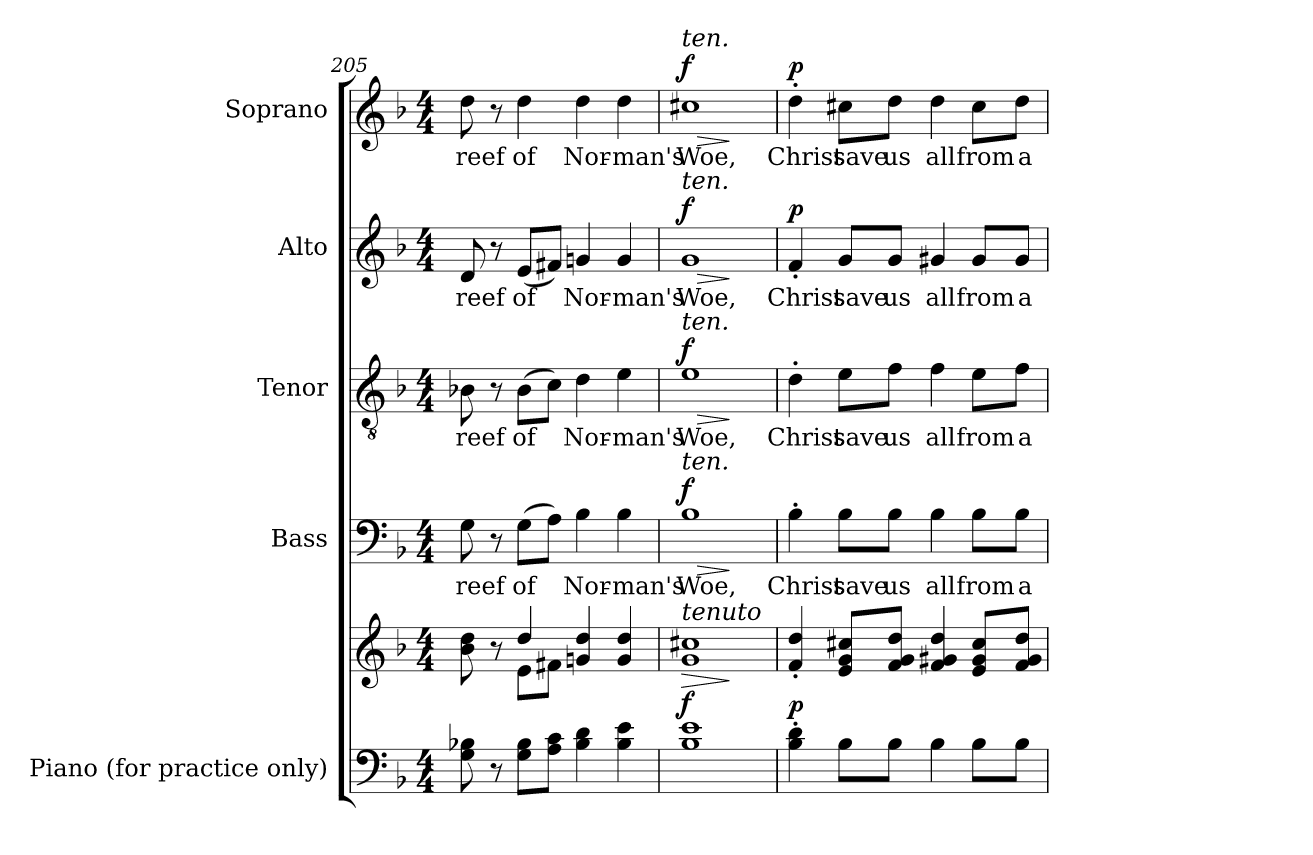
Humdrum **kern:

**kern	**kern	**dynam	**kern	**text	**dynam	**kern	**text	**dynam	**kern	**text	**dynam	**kern	**text	**dynam
*part5	*part5	*part5	*part4	*part4	*part4	*part3	*part3	*part3	*part2	*part2	*part2	*part1	*part1	*part1
*staff6	*staff5	*staff5/6	*staff4	*staff4	*staff4	*staff3	*staff3	*staff3	*staff2	*staff2	*staff2	*staff1	*staff1	*staff1
*I"Piano (for  practice only)	*	*	*I"Bass	*	*	*I"Tenor	*	*	*I"Alto	*	*	*I"Soprano	*	*
*I'Pno.	*	*	*I'B.	*	*	*I'T.	*	*	*I'A.	*	*	*I'S.	*	*
*clefF4	*clefG2	*	*clefF4	*	*	*clefGv2	*	*	*clefG2	*	*	*clefG2	*	*
*	*	*	*	*	*	*ITrd7c12	*	*	*	*	*	*	*	*
*k[b-]	*k[b-]	*	*k[b-]	*	*	*k[b-]	*	*	*k[b-]	*	*	*k[b-]	*	*
*F:	*F:	*	*F:	*	*	*F:	*	*	*F:	*	*	*F:	*	*
*M4/4	*M4/4	*	*M4/4	*	*	*M4/4	*	*	*M4/4	*	*	*M4/4	*	*
=205	=205	=205	=205	=205	=205	=205	=205	=205	=205	=205	=205	=205	=205	=205
*	*^	*	*	*	*	*	*	*	*	*	*	*	*	*
!	!	!	!	!	!LO:LY:b:color=#000000	!	!	!	!	!	!	!	!	!	!
!	!	!	!	!	!	!	!	!LO:LY:b:color=#000000	!	!	!	!	!	!	!
!	!	!	!	!	!	!	!	!	!	!	!LO:LY:b:color=#000000	!	!	!	!
!	!	!	!	!	!	!	!	!	!	!	!	!	!	!LO:LY:b:color=#000000	!
8Gi\ 8B-Xi	8b-i\ 8ddi	4ryy	.	8Gi\	reef	.	8BB-Xi\	reef	.	8di/	reef	.	8ddi\	reef	.
8r	8r	.	.	8r	.	.	8r	.	.	8r	.	.	8r	.	.
!	!	!	!	!	!LO:LY:b:color=#000000	!	!	!	!	!	!	!	!	!	!
!	!	!	!	!	!	!	!	!LO:LY:b:color=#000000	!	!	!	!	!	!	!
!	!	!	!	!	!	!	!	!	!	!	!LO:LY:b:color=#000000	!	!	!	!
!	!	!	!	!	!	!	!	!	!	!	!	!	!	!LO:LY:b:color=#000000	!
8Gi\ 8B-iL	4ddi/	8ei\L	.	(8Gi\L	of	.	(8BB-i\L	of	.	(8ei/L	of	.	4ddi\	of	.
8Ai\ 8ciJ	.	8f#Xi\J	.	8Ai\J)	.	.	8Ci\J)	.	.	8f#Xi/J)	.	.	.	.	.
!	!	!	!	!	!LO:LY:b:color=#000000	!	!	!	!	!	!	!	!	!	!
!	!	!	!	!	!	!	!	!LO:LY:b:color=#000000	!	!	!	!	!	!	!
!	!	!	!	!	!	!	!	!	!	!	!LO:LY:b:color=#000000	!	!	!	!
!	!	!	!	!	!	!	!	!	!	!	!	!	!	!LO:LY:b:color=#000000	!
4B-i\ 4di	4gni/ 4ddi	2ryy	.	4B-i\	Nor-	.	4Di\	Nor-	.	4gni/	Nor-	.	4ddi\	Nor-	.
!	!	!	!	!	!LO:LY:b:color=#000000	!	!	!	!	!	!	!	!	!	!
!	!	!	!	!	!	!	!	!LO:LY:b:color=#000000	!	!	!	!	!	!	!
!	!	!	!	!	!	!	!	!	!	!	!LO:LY:b:color=#000000	!	!	!	!
!	!	!	!	!	!	!	!	!	!	!	!	!	!	!LO:LY:b:color=#000000	!
4B-i\ 4ei	4gi/ 4ddi	.	.	4B-i\	-man's	.	4Ei\	-man's	.	4gi/	-man's	.	4ddi\	-man's	.
!!LO:LB:g=z
=206	=206	=206	=206	=206	=206	=206	=206	=206	=206	=206	=206	=206	=206	=206	=206
*^	*	*	*	*	*	*	*	*	*	*	*	*	*	*	*
!	!	!	!	!LO:HP:b	!	!	!	!	!	!	!	!	!	!	!	!
!	!	!	!	!	!	!LO:LY:b:color=#000000	!LO:HP:b	!	!	!	!	!	!	!	!	!
!	!	!	!	!	!	!	!	!	!LO:LY:b:color=#000000	!LO:HP:b	!	!	!	!	!	!
!	!	!	!	!	!	!	!	!	!	!	!	!LO:LY:b:color=#000000	!LO:HP:b	!	!	!
!	!	!	!	!	!	!	!	!	!	!	!	!	!	!LO:TX:a:i:t=ten.	!	!
!	!	!	!	!	!	!	!	!	!	!	!LO:TX:a:i:t=ten.	!	!	!	!	!
!	!	!	!	!	!	!	!	!LO:TX:a:i:t=ten.	!	!	!	!	!	!	!	!
!	!	!	!	!	!LO:TX:a:i:t=ten.	!	!	!	!	!	!	!	!	!	!	!
!	!	!LO:TX:a:i:t=tenuto	!	!	!	!	!	!	!	!	!	!	!	!	!	!
!	!	!	!	!	!	!	!	!	!	!	!	!	!	!	!LO:LY:b:color=#000000	!LO:HP:b
1ei	1B-i	1cc#Xi	1gi	> f	1B-i	Woe,	> f	1Ei	Woe,	> f	1gi	Woe,	> f	1cc#Xi	Woe,	> f
*v	*v	*	*	*	*	*	*	*	*	*	*	*	*	*	*	*
*	*v	*v	*	*	*	*	*	*	*	*	*	*	*	*	*
.	.	]	.	.	]	.	.	]	.	.	]	.	.	]
=207	=207	=207	=207	=207	=207	=207	=207	=207	=207	=207	=207	=207	=207	=207
!	!	!	!	!LO:LY:b:color=#000000	!	!	!	!	!	!	!	!	!	!
!	!	!	!	!	!	!	!LO:LY:b:color=#000000	!	!	!	!	!	!	!
!	!	!	!	!	!	!	!	!	!	!LO:LY:b:color=#000000	!	!	!	!
!	!	!	!	!	!	!	!	!	!	!	!	!	!LO:LY:b:color=#000000	!
4B-i\' 4di'	4fi/' 4ddi'	p	4B-'i\	Christ	.	4D'i\	Christ	.	4f'i/	Christ	p	4dd'i\	Christ	p
!	!	!	!	!LO:LY:b:color=#000000	!	!	!	!	!	!	!	!	!	!
!	!	!	!	!	!	!	!LO:LY:b:color=#000000	!	!	!	!	!	!	!
!	!	!	!	!	!	!	!	!	!	!LO:LY:b:color=#000000	!	!	!	!
!	!	!	!	!	!	!	!	!	!	!	!	!	!LO:LY:b:color=#000000	!
8B-i\L	8ei/ 8gi 8cc#XiL	.	8B-i\L	save	.	8Ei\L	save	.	8gi/L	save	.	8cc#Xi\L	save	.
!	!	!	!	!LO:LY:b:color=#000000	!	!	!	!	!	!	!	!	!	!
!	!	!	!	!	!	!	!LO:LY:b:color=#000000	!	!	!	!	!	!	!
!	!	!	!	!	!	!	!	!	!	!LO:LY:b:color=#000000	!	!	!	!
!	!	!	!	!	!	!	!	!	!	!	!	!	!LO:LY:b:color=#000000	!
8B-i\J	8fi/ 8gi 8ddiJ	.	8B-i\J	us	.	8Fi\J	us	.	8gi/J	us	.	8ddi\J	us	.
!	!	!	!	!LO:LY:b:color=#000000	!	!	!	!	!	!	!	!	!	!
!	!	!	!	!	!	!	!LO:LY:b:color=#000000	!	!	!	!	!	!	!
!	!	!	!	!	!	!	!	!	!	!LO:LY:b:color=#000000	!	!	!	!
!	!	!	!	!	!	!	!	!	!	!	!	!	!LO:LY:b:color=#000000	!
4B-i\	4fi/ 4g#Xi 4ddi	.	4B-i\	all	.	4Fi\	all	.	4g#Xi/	all	.	4ddi\	all	.
!	!	!	!	!LO:LY:b:color=#000000	!	!	!	!	!	!	!	!	!	!
!	!	!	!	!	!	!	!LO:LY:b:color=#000000	!	!	!	!	!	!	!
!	!	!	!	!	!	!	!	!	!	!LO:LY:b:color=#000000	!	!	!	!
!	!	!	!	!	!	!	!	!	!	!	!	!	!LO:LY:b:color=#000000	!
8B-i\L	8ei/ 8g#i 8cc#iL	.	8B-i\L	from	.	8Ei\L	from	.	8g#i/L	from	.	8cc#i\L	from	.
!	!	!	!	!LO:LY:b:color=#000000	!	!	!	!	!	!	!	!	!	!
!	!	!	!	!	!	!	!LO:LY:b:color=#000000	!	!	!	!	!	!	!
!	!	!	!	!	!	!	!	!	!	!LO:LY:b:color=#000000	!	!	!	!
!	!	!	!	!	!	!	!	!	!	!	!	!	!LO:LY:b:color=#000000	!
8B-i\J	8fi/ 8g#i 8ddiJ	.	8B-i\J	a	.	8Fi\J	a	.	8g#i/J	a	.	8ddi\J	a	.
=	=	=	=	=	=	=	=	=	=	=	=	=	=	=
*-	*-	*-	*-	*-	*-	*-	*-	*-	*-	*-	*-	*-	*-	*-
